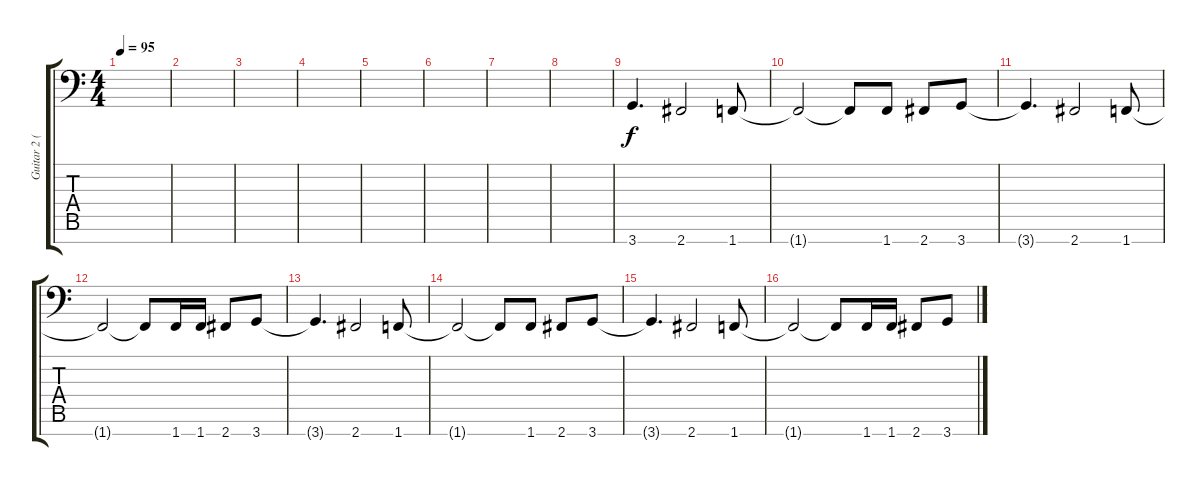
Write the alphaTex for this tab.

\track ("Guitar 2 (8th string)" "Guitar 2 (") {instrument distortionguitar}
\staff {score tabs}
\tuning (D4 A3 F3 C3 G2 D2 E1) {hide}
\ts (4 4)
\tempo 95
\clef f4
\ks c
|
|
|
|
|
|
|
|
3.7.4{d} 2.7.2 1.7.8 |
1.7{t}.2 1.7{t}.8 1.7.8 2.7.8 3.7.8 |
3.7{t}.4{d} 2.7.2 1.7.8 |
1.7{t}.2 1.7{t}.8 1.7.16 1.7.16 2.7.8 3.7.8 |
3.7{t}.4{d} 2.7.2 1.7.8 |
1.7{t}.2 1.7{t}.8 1.7.8 2.7.8 3.7.8 |
3.7{t}.4{d} 2.7.2 1.7.8 |
1.7{t}.2 1.7{t}.8 1.7.16 1.7.16 2.7.8 3.7.8
